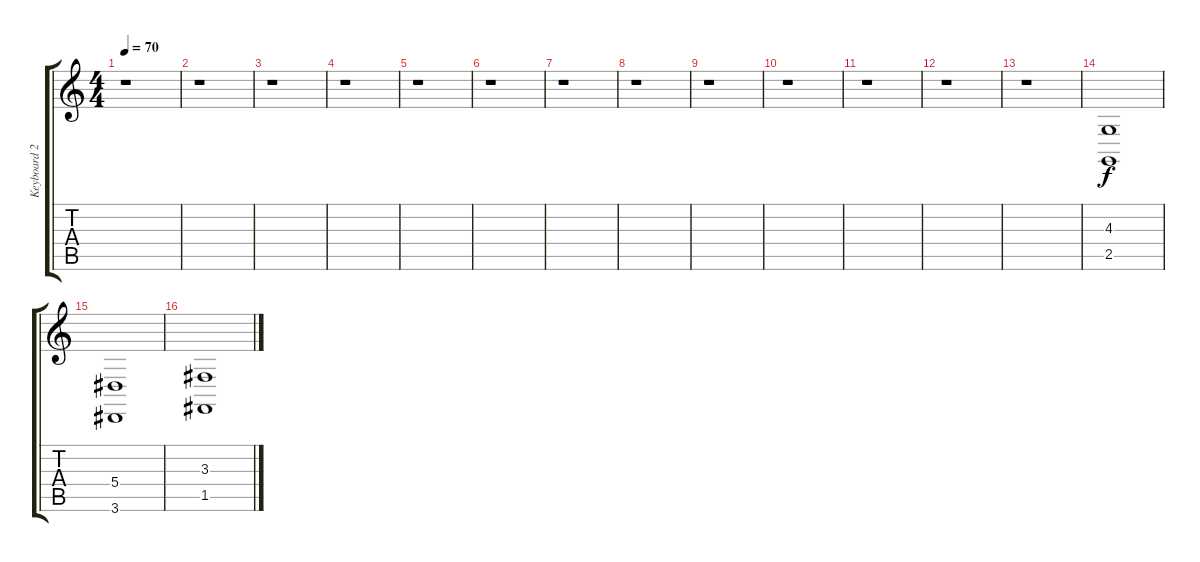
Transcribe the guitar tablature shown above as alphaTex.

\track ("Keyboard 2 (Strings)" "Keyboard 2") {instrument stringensemble1}
\staff {score tabs}
\tuning (C4 G3 Eb3 Bb2 F2 C2) {hide}
\ts (4 4)
\tempo 70
\clef g2
\ks c
r.1{dy f} |
r.1 |
r.1 |
r.1 |
r.1 |
r.1 |
r.1 |
r.1 |
r.1 |
r.1 |
r.1 |
r.1 |
r.1 |
(4.3 2.5).1 |
(5.4 3.6).1 |
(3.3 1.5).1
